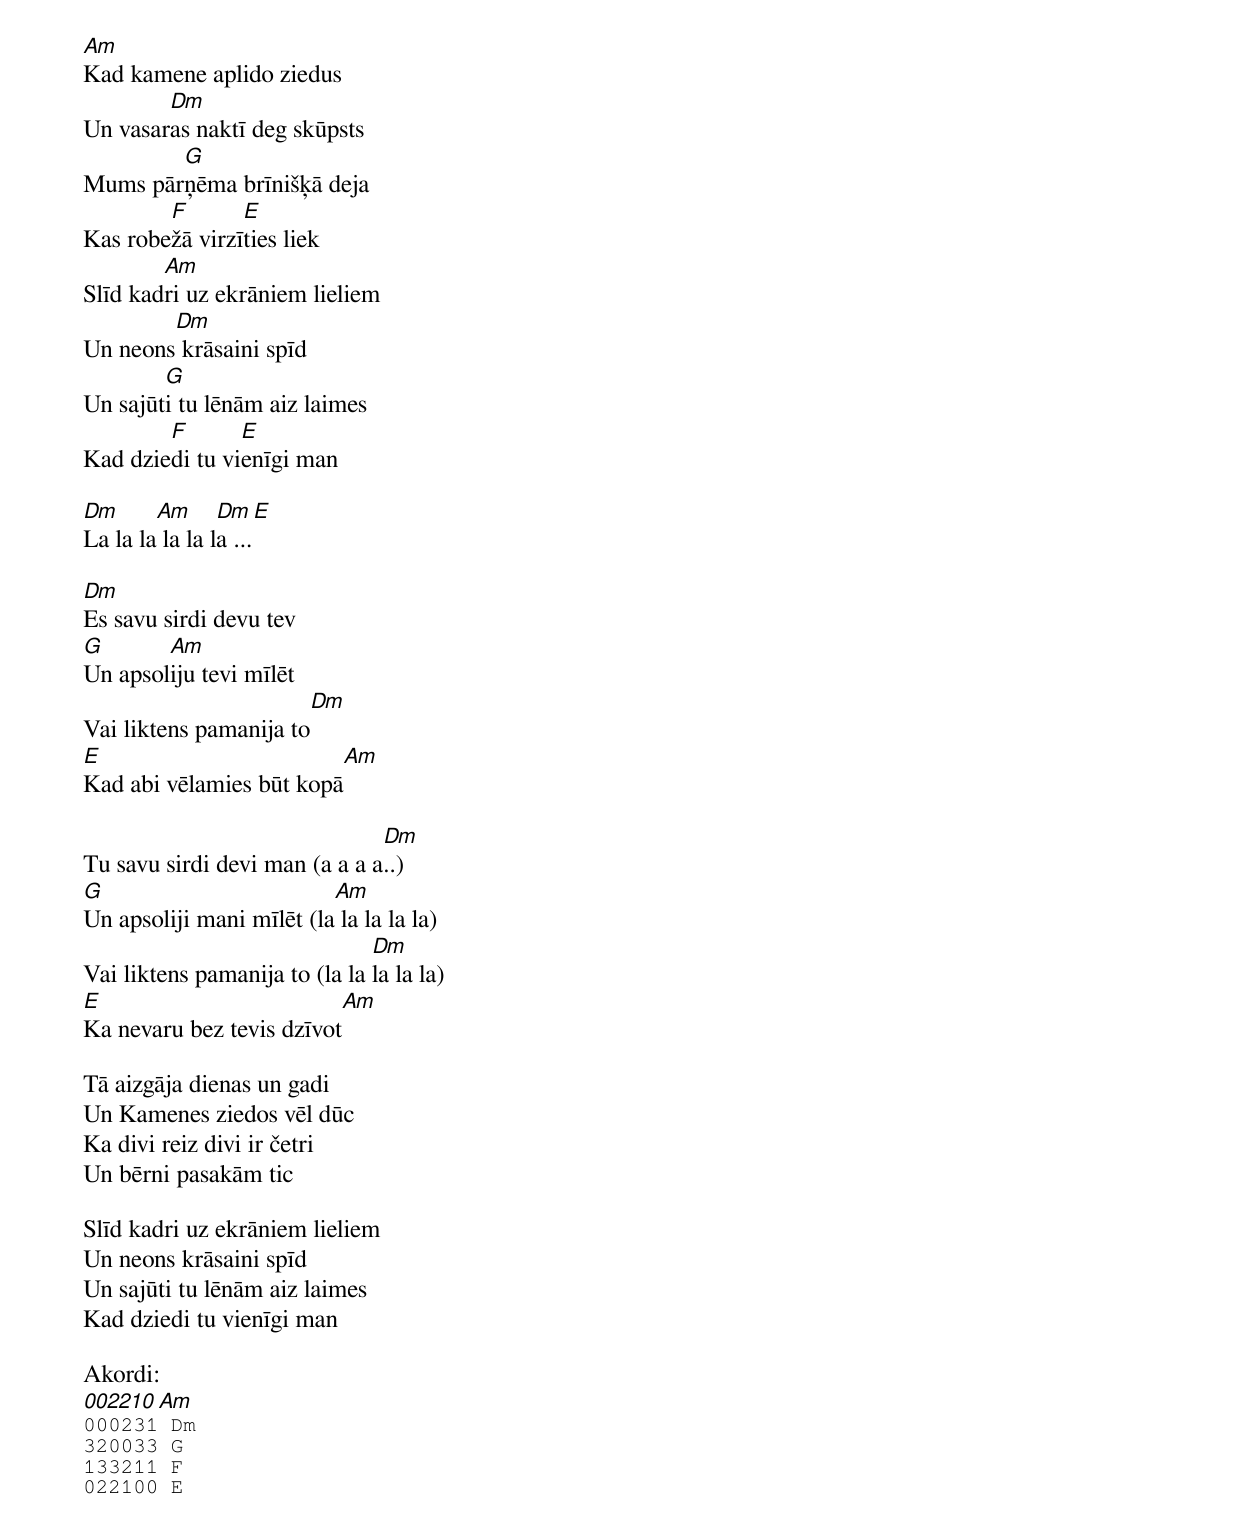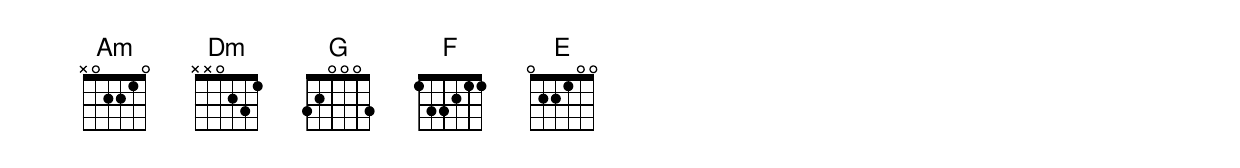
Am
Kad kamene aplido ziedus
	Dm
Un vasaras naktī deg skūpsts
	G
Mums pārņēma brīnišķā deja
	F	E
Kas robežā virzīties liek
	Am
Slīd kadri uz ekrāniem lieliem
	Dm
Un neons krāsaini spīd
	G
Un sajūti tu lēnām aiz laimes
	F	E
Kad dziedi tu vienīgi man

Dm	Am	Dm	E
La la la la la la ...

Dm
Es savu sirdi devu tev
G	Am
Un apsoliju tevi mīlēt
                               Dm
Vai liktens pamanija to
E                                Am
Kad abi vēlamies būt kopā

                               Dm
Tu savu sirdi devi man (a a a a..)
G                         Am
Un apsoliji mani mīlēt (la la la la la)
                               Dm
Vai liktens pamanija to (la la la la la)
E                              Am
Ka nevaru bez tevis dzīvot

Tā aizgāja dienas un gadi
Un Kamenes ziedos vēl dūc
Ka divi reiz divi ir četri
Un bērni pasakām tic

Slīd kadri uz ekrāniem lieliem
Un neons krāsaini spīd
Un sajūti tu lēnām aiz laimes
Kad dziedi tu vienīgi man

Akordi:
002210 Am
000231 Dm
320033 G
133211 F
022100 E
